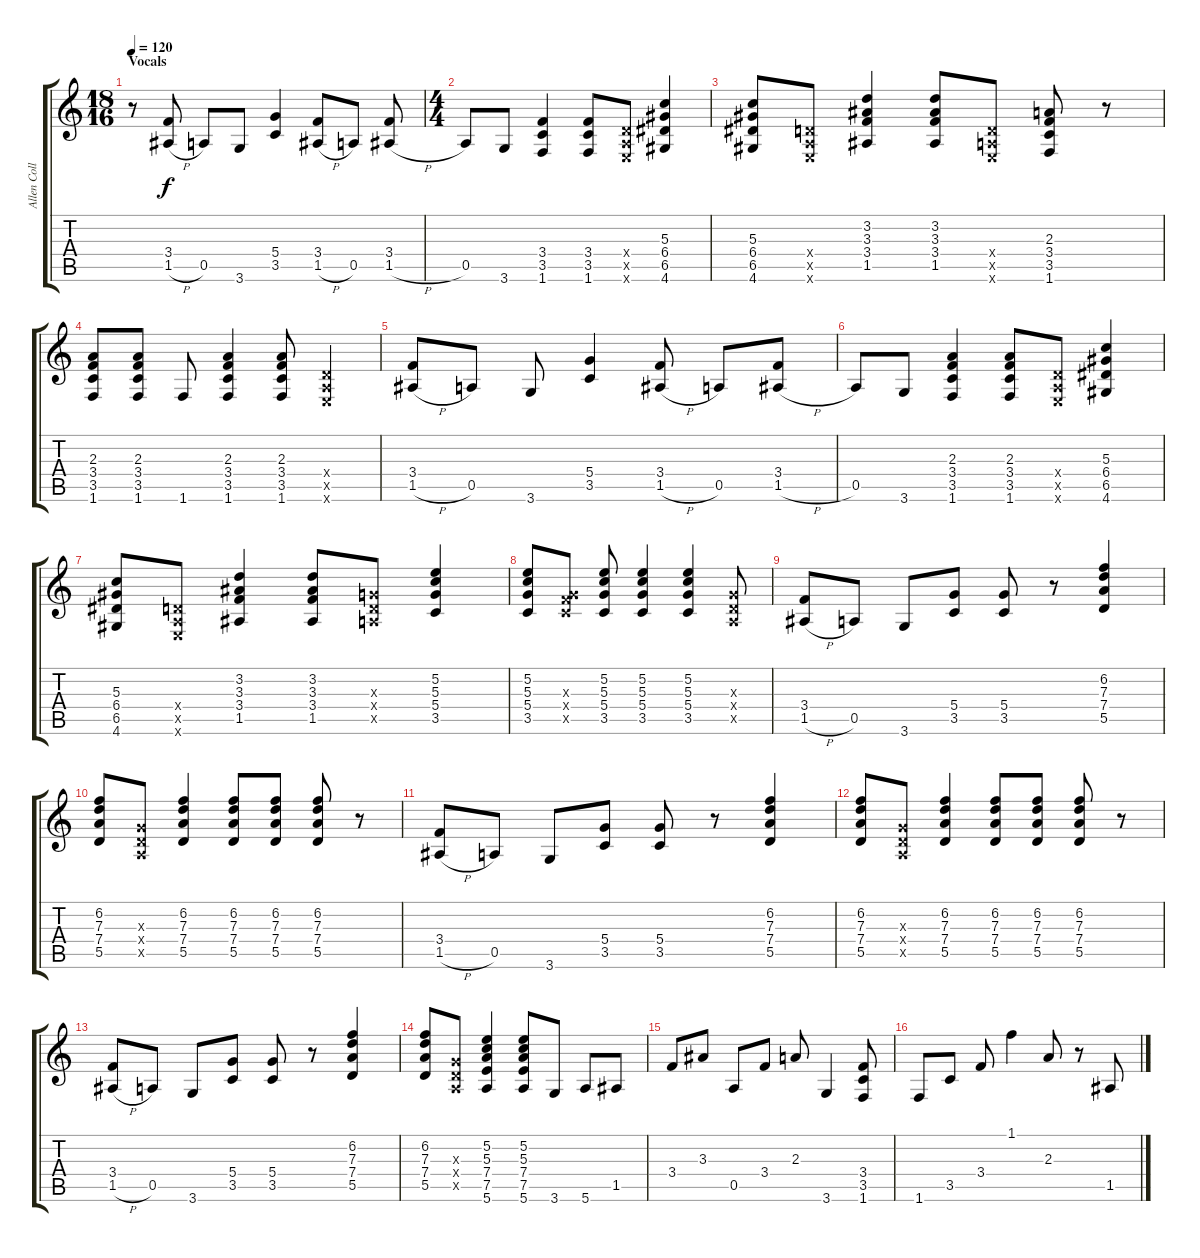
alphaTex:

\track ("Allen Collins" "Allen Coll") {instrument acousticguitarsteel}
\staff {score tabs}
\tuning (E4 B3 G3 D3 A2 E2) {hide}
\ts (18 16)
\section ("" "Vocals")
\tempo 120
\clef g2
\ks c
r.8{dy f} (3.4 1.5{h}).8 0.5.8 3.6.8 (5.4 3.5).4 (3.4 1.5{h}).8 0.5.8 (3.4 1.5{h}).8 |
\ts (4 4)
0.5.8 3.6.8 (3.4 3.5 1.6).4 (3.4 3.5 1.6).8 (0.4{x} 0.5{x} 0.6{x}).8 (5.3 6.4 6.5 4.6).4 |
(5.3 6.4 6.5 4.6).8 (0.4{x} 0.5{x} 0.6{x}).8 (3.2 3.3 3.4 1.5).4 (3.2 3.3 3.4 1.5).8 (0.4{x} 0.5{x} 0.6{x}).8 (2.3 3.4 3.5 1.6).8 r.8 |
(2.3 3.4 3.5 1.6).8 (2.3 3.4 3.5 1.6).8 1.6.8 (2.3 3.4 3.5 1.6).4 (2.3 3.4 3.5 1.6).8 (0.4{x} 0.5{x} 0.6{x}).4 |
(3.4 1.5{h}).8 0.5.8 3.6.8 (5.4 3.5).4 (3.4 1.5{h}).8 0.5.8 (3.4 1.5{h}).8 |
0.5.8 3.6.8 (2.3 3.4 3.5 1.6).4 (2.3 3.4 3.5 1.6).8 (0.4{x} 0.5{x} 0.6{x}).8 (5.3 6.4 6.5 4.6).4 |
(5.3 6.4 6.5 4.6).8 (0.4{x} 0.5{x} 0.6{x}).8 (3.2 3.3 3.4 1.5).4 (3.2 3.3 3.4 1.5).8 (0.3{x} 0.4{x} 0.5{x}).8 (5.2 5.3 5.4 3.5).4 |
(5.2 5.3 5.4 3.5).8 (0.3{x} 3.4{x} 3.5{x}).8 (5.2 5.3 5.4 3.5).8 (5.2 5.3 5.4 3.5).4 (5.2 5.3 5.4 3.5).4 (0.3{x} 0.4{x} 0.5{x}).8 |
(3.4 1.5{h}).8 0.5.8 3.6.8 (5.4 3.5).8 (5.4 3.5).8 r.8 (6.2 7.3 7.4 5.5).4 |
(6.2 7.3 7.4 5.5).8 (0.3{x} 0.4{x} 0.5{x}).8 (6.2 7.3 7.4 5.5).4 (6.2 7.3 7.4 5.5).8 (6.2 7.3 7.4 5.5).8 (6.2 7.3 7.4 5.5).8 r.8 |
(3.4 1.5{h}).8 0.5.8 3.6.8 (5.4 3.5).8 (5.4 3.5).8 r.8 (6.2 7.3 7.4 5.5).4 |
(6.2 7.3 7.4 5.5).8 (0.3{x} 0.4{x} 0.5{x}).8 (6.2 7.3 7.4 5.5).4 (6.2 7.3 7.4 5.5).8 (6.2 7.3 7.4 5.5).8 (6.2 7.3 7.4 5.5).8 r.8 |
(3.4 1.5{h}).8 0.5.8 3.6.8 (5.4 3.5).8 (5.4 3.5).8 r.8 (6.2 7.3 7.4 5.5).4 |
(6.2 7.3 7.4 5.5).8 (0.3{x} 0.4{x} 0.5{x}).8 (5.2 5.3 7.4 7.5 5.6).4 (5.2 5.3 7.4 7.5 5.6).8 3.6.8 5.6.8 1.5.8 |
3.4.8 3.3.8 0.5.8 3.4.8 2.3.8 3.6.4 (3.4 3.5 1.6).8 |
1.6.8 3.5.8 3.4.8 1.1.4 2.3.8 r.8 1.5.8
